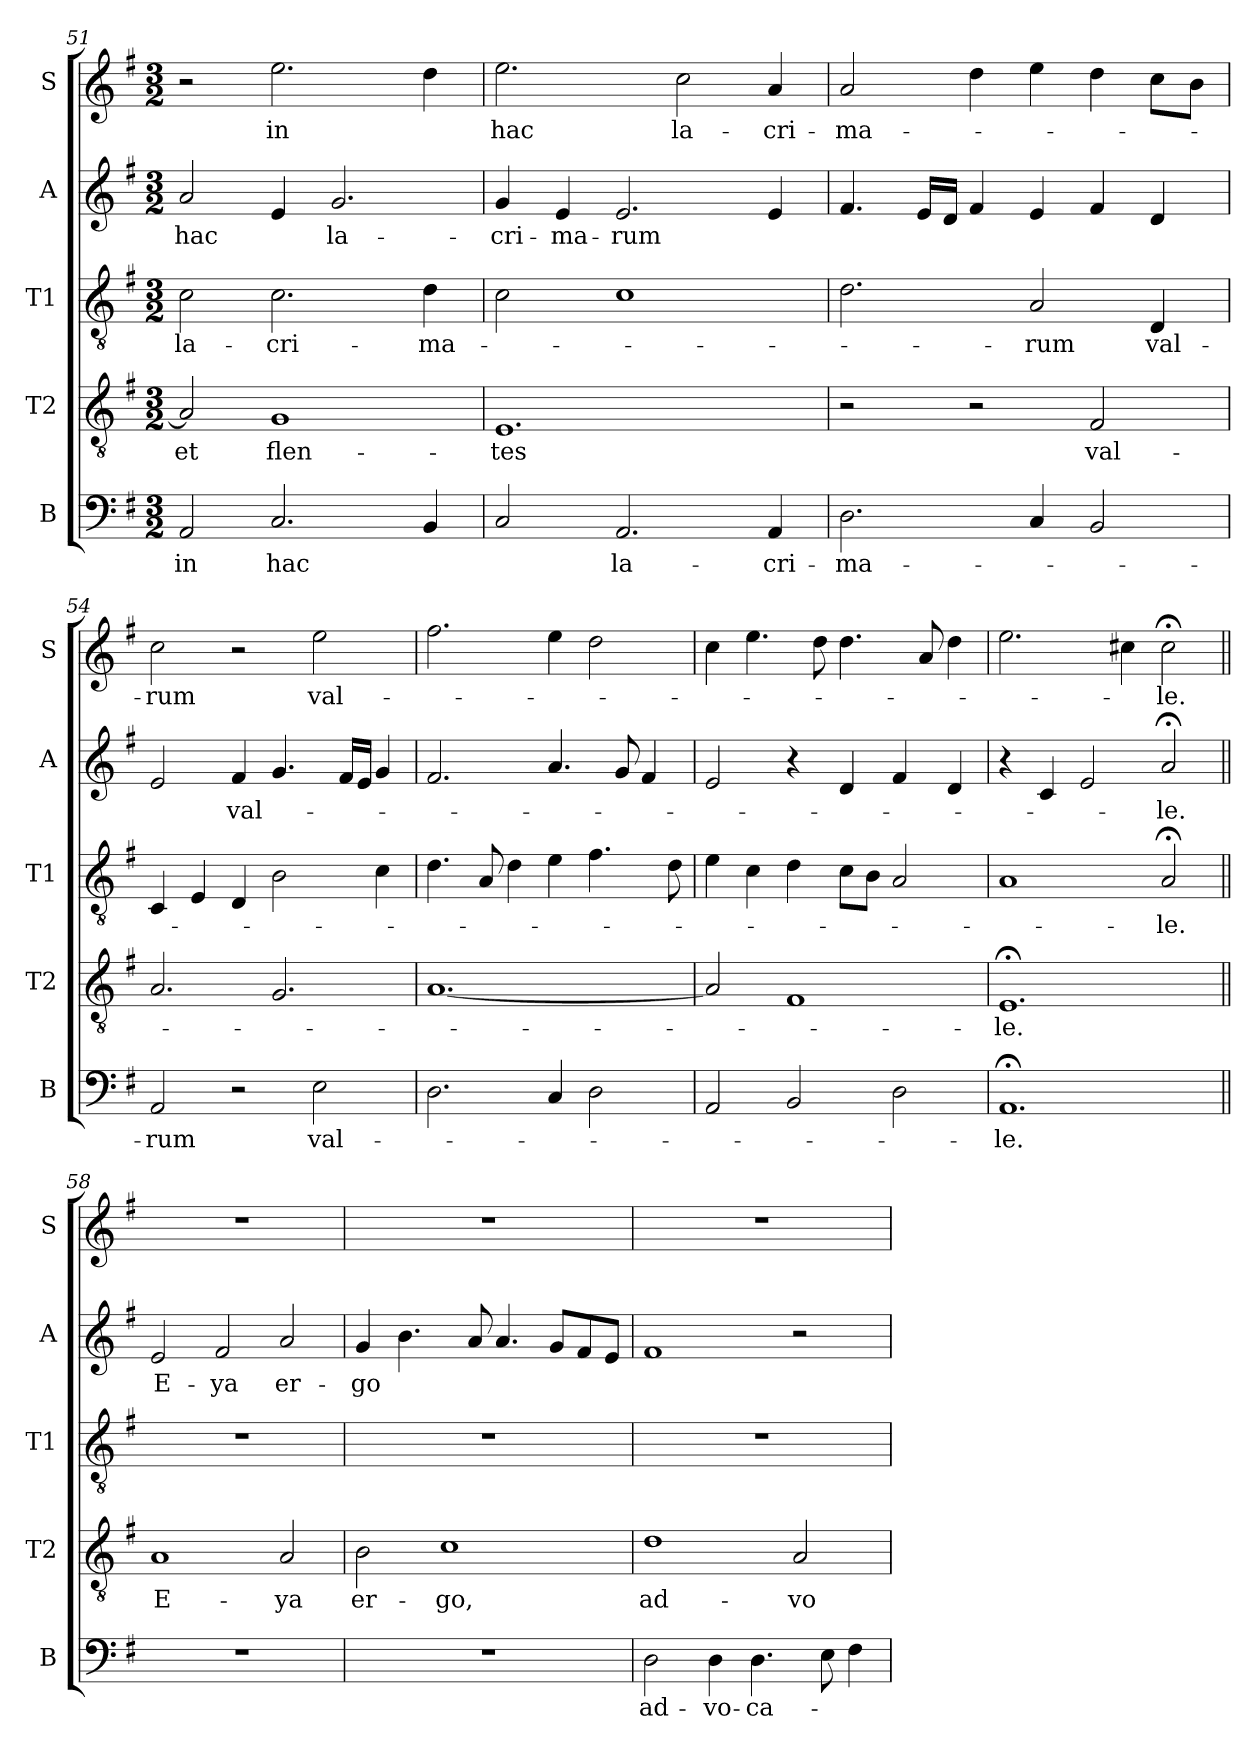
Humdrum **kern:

**kern	**text	**kern	**text	**kern	**text	**kern	**text	**kern	**text
*part5	*part5	*part4	*part4	*part3	*part3	*part2	*part2	*part1	*part1
*staff5	*staff5	*staff4	*staff4	*staff3	*staff3	*staff2	*staff2	*staff1	*staff1
*I"B	*	*I"T2	*	*I"T1	*	*I"A	*	*I"S	*
*I'B	*	*I'T2	*	*I'T1	*	*I'A	*	*I'S	*
!!LO:PB:g=z
*clefF4	*	*clefGv2	*	*clefGv2	*	*clefG2	*	*clefG2	*
*k[f#]	*	*k[f#]	*	*k[f#]	*	*k[f#]	*	*k[f#]	*
*M3/2	*	*M3/2	*	*M3/2	*	*M3/2	*	*M3/2	*
=51	=51	=51	=51	=51	=51	=51	=51	=51	=51
!	!LO:LY:b	!	!LO:LY:b	!	!LO:LY:b	!	!LO:LY:b	!	!
2AA/	in	2A/]	et	2c\	la-	2a/	hac	2r	.
!	!LO:LY:b	!	!LO:LY:b	!	!LO:LY:b	!	!	!	!LO:LY:b
2.C/	hac	1G	flen-	2.c\	-cri-	4e/	.	2.ee\	in
!	!	!	!	!	!	!	!LO:LY:b	!	!
.	.	.	.	.	.	2.g/	la-	.	.
!	!	!	!	!	!LO:LY:b	!	!	!	!
4BB/	.	.	.	4d\	-ma-	.	.	4dd\	.
=52	=52	=52	=52	=52	=52	=52	=52	=52	=52
!	!	!	!LO:LY:b	!	!	!	!LO:LY:b	!	!LO:LY:b
2C/	.	1.E	-tes	2c\	.	4g/	-cri-	2.ee\	hac
!	!	!	!	!	!	!	!LO:LY:b	!	!
.	.	.	.	.	.	4e/	-ma-	.	.
!	!LO:LY:b	!	!	!	!	!	!LO:LY:b	!	!
2.AA/	la-	.	.	1c	.	2.e/	-rum	.	.
!	!	!	!	!	!	!	!	!	!LO:LY:b
.	.	.	.	.	.	.	.	2cc\	la-
!	!LO:LY:b	!	!	!	!	!	!	!	!LO:LY:b
4AA/	-cri-	.	.	.	.	4e/	.	4a/	-cri-
=53	=53	=53	=53	=53	=53	=53	=53	=53	=53
!	!LO:LY:b	!	!	!	!	!	!	!	!LO:LY:b
2.D\	-ma-	2r	.	2.d\	.	4.f#/	.	2a/	-ma-
.	.	.	.	.	.	16e/LL	.	.	.
.	.	.	.	.	.	16d/JJ	.	.	.
.	.	2r	.	.	.	4f#/	.	4dd\	.
!	!	!	!	!	!LO:LY:b	!	!	!	!
4C/	.	.	.	2A/	-rum	4e/	.	4ee\	.
!	!	!	!LO:LY:b	!	!	!	!	!	!
2BB/	.	2F#/	val-	.	.	4f#/	.	4dd\	.
!	!	!	!	!	!LO:LY:b	!	!	!	!
.	.	.	.	4D/	val-	4d/	.	8cc\L	.
.	.	.	.	.	.	.	.	8b\J	.
=54	=54	=54	=54	=54	=54	=54	=54	=54	=54
!	!LO:LY:b	!	!	!	!	!	!	!	!LO:LY:b
2AA/	-rum	2.A/	.	4C/	.	2e/	.	2cc\	-rum
.	.	.	.	4E/	.	.	.	.	.
!	!	!	!	!	!	!	!LO:LY:b	!	!
2r	.	.	.	4D/	.	4f#/	val-	2r	.
.	.	2.G/	.	2B\	.	4.g/	.	.	.
!	!LO:LY:b	!	!	!	!	!	!	!	!LO:LY:b
2E\	val-	.	.	.	.	.	.	2ee\	val-
.	.	.	.	.	.	16f#/LL	.	.	.
.	.	.	.	.	.	16e/JJ	.	.	.
.	.	.	.	4c\	.	4g/	.	.	.
!!LO:LB:g=z
=55	=55	=55	=55	=55	=55	=55	=55	=55	=55
2.D\	.	[1.A	.	4.d\	.	2.f#/	.	2.ff#\	.
.	.	.	.	8A/	.	.	.	.	.
.	.	.	.	4d\	.	.	.	.	.
4C/	.	.	.	4e\	.	4.a/	.	4ee\	.
2D\	.	.	.	4.f#\	.	.	.	2dd\	.
.	.	.	.	.	.	8g/	.	.	.
.	.	.	.	.	.	4f#/	.	.	.
.	.	.	.	8d\	.	.	.	.	.
=56	=56	=56	=56	=56	=56	=56	=56	=56	=56
2AA/	.	2A/]	.	4e\	.	2e/	.	4cc\	.
.	.	.	.	4c\	.	.	.	4.ee\	.
2BB/	.	1F#	.	4d\	.	4r	.	.	.
.	.	.	.	.	.	.	.	8dd\	.
.	.	.	.	8c\L	.	4d/	.	4.dd\	.
.	.	.	.	8B\J	.	.	.	.	.
2D\	.	.	.	2A/	.	4f#/	.	.	.
.	.	.	.	.	.	.	.	8a/	.
.	.	.	.	.	.	4d/	.	4dd\	.
=57	=57	=57	=57	=57	=57	=57	=57	=57	=57
!	!LO:LY:b	!	!LO:LY:b	!	!	!	!	!	!
1.AA;<	-le.	1.E;<	-le.	1A	.	4r	.	2.ee\	.
.	.	.	.	.	.	4c/	.	.	.
.	.	.	.	.	.	2e/	.	.	.
.	.	.	.	.	.	.	.	4cc#X\	.
!	!	!	!	!	!LO:LY:b	!	!LO:LY:b	!	!LO:LY:b
.	.	.	.	2A;</	-le.	2a;</	-le.	2cc#;<\	-le.
=58||	=58||	=58||	=58||	=58||	=58||	=58||	=58||	=58||	=58||
!	!	!	!LO:LY:b	!	!	!	!LO:LY:b	!	!
1.r	.	1A	E-	1.r	.	2e/	E-	1.r	.
!	!	!	!	!	!	!	!LO:LY:b	!	!
.	.	.	.	.	.	2f#/	-ya	.	.
!	!	!	!LO:LY:b	!	!	!	!LO:LY:b	!	!
.	.	2A/	-ya	.	.	2a/	er-	.	.
!!LO:LB:g=z
=59	=59	=59	=59	=59	=59	=59	=59	=59	=59
!	!	!	!LO:LY:b	!	!	!	!LO:LY:b	!	!
1.r	.	2B\	er-	1.r	.	4g/	-go	1.r	.
.	.	.	.	.	.	4.b\	.	.	.
!	!	!	!LO:LY:b	!	!	!	!	!	!
.	.	1c	-go,	.	.	.	.	.	.
.	.	.	.	.	.	8a/	.	.	.
.	.	.	.	.	.	4.a/	.	.	.
.	.	.	.	.	.	8g/L	.	.	.
.	.	.	.	.	.	8f#/	.	.	.
.	.	.	.	.	.	8e/J	.	.	.
=60	=60	=60	=60	=60	=60	=60	=60	=60	=60
!	!LO:LY:b	!	!LO:LY:b	!	!	!	!	!	!
2D\	ad-	1d	ad-	1.r	.	1f#	.	1.r	.
!	!LO:LY:b	!	!	!	!	!	!	!	!
4D\	-vo-	.	.	.	.	.	.	.	.
!	!LO:LY:b	!	!	!	!	!	!	!	!
4.D\	-ca-	.	.	.	.	.	.	.	.
!	!	!	!LO:LY:b	!	!	!	!	!	!
.	.	2A/	-vo-	.	.	2r	.	.	.
8E\	.	.	.	.	.	.	.	.	.
4F#\	.	.	.	.	.	.	.	.	.
=	=	=	=	=	=	=	=	=	=
*-	*-	*-	*-	*-	*-	*-	*-	*-	*-
